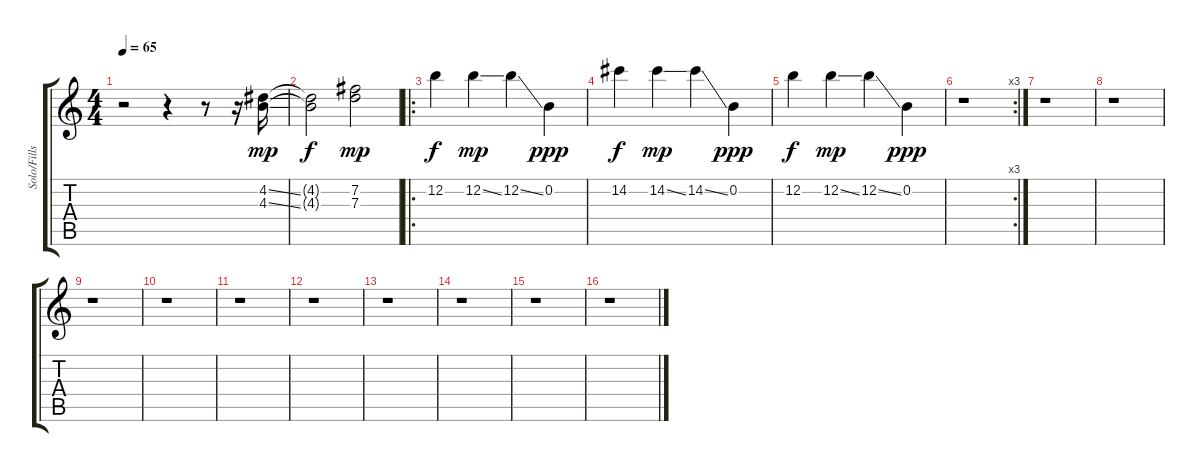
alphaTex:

\track ("Solo/Fills" "Solo/Fills") {instrument distortionguitar}
\staff {score tabs}
\tuning (E4 B3 G3 D3 A2 E2) {hide}
\ts (4 4)
\tempo 65
\clef g2
\ks c
r.2{dy mp instrument distortionguitar} r.4 r.8 r.16 (4.2{ss} 4.3{ss}).16 |
(4.2{t} 4.3{t}).2{dy f} (7.2 7.3).2{dy mp} |
\ro
12.2.4{dy f} 12.2{ss}.4{dy mp} 12.2{ss}.4 0.2.4{dy ppp} |
14.2.4{dy f} 14.2{ss}.4{dy mp} 14.2{ss}.4 0.2.4{dy ppp} |
12.2.4{dy f} 12.2{ss}.4{dy mp} 12.2{ss}.4 0.2.4{dy ppp} |
\rc 3
r.1 |
r.1 |
r.1 |
r.1 |
r.1 |
r.1 |
r.1 |
r.1 |
r.1 |
r.1 |
r.1
